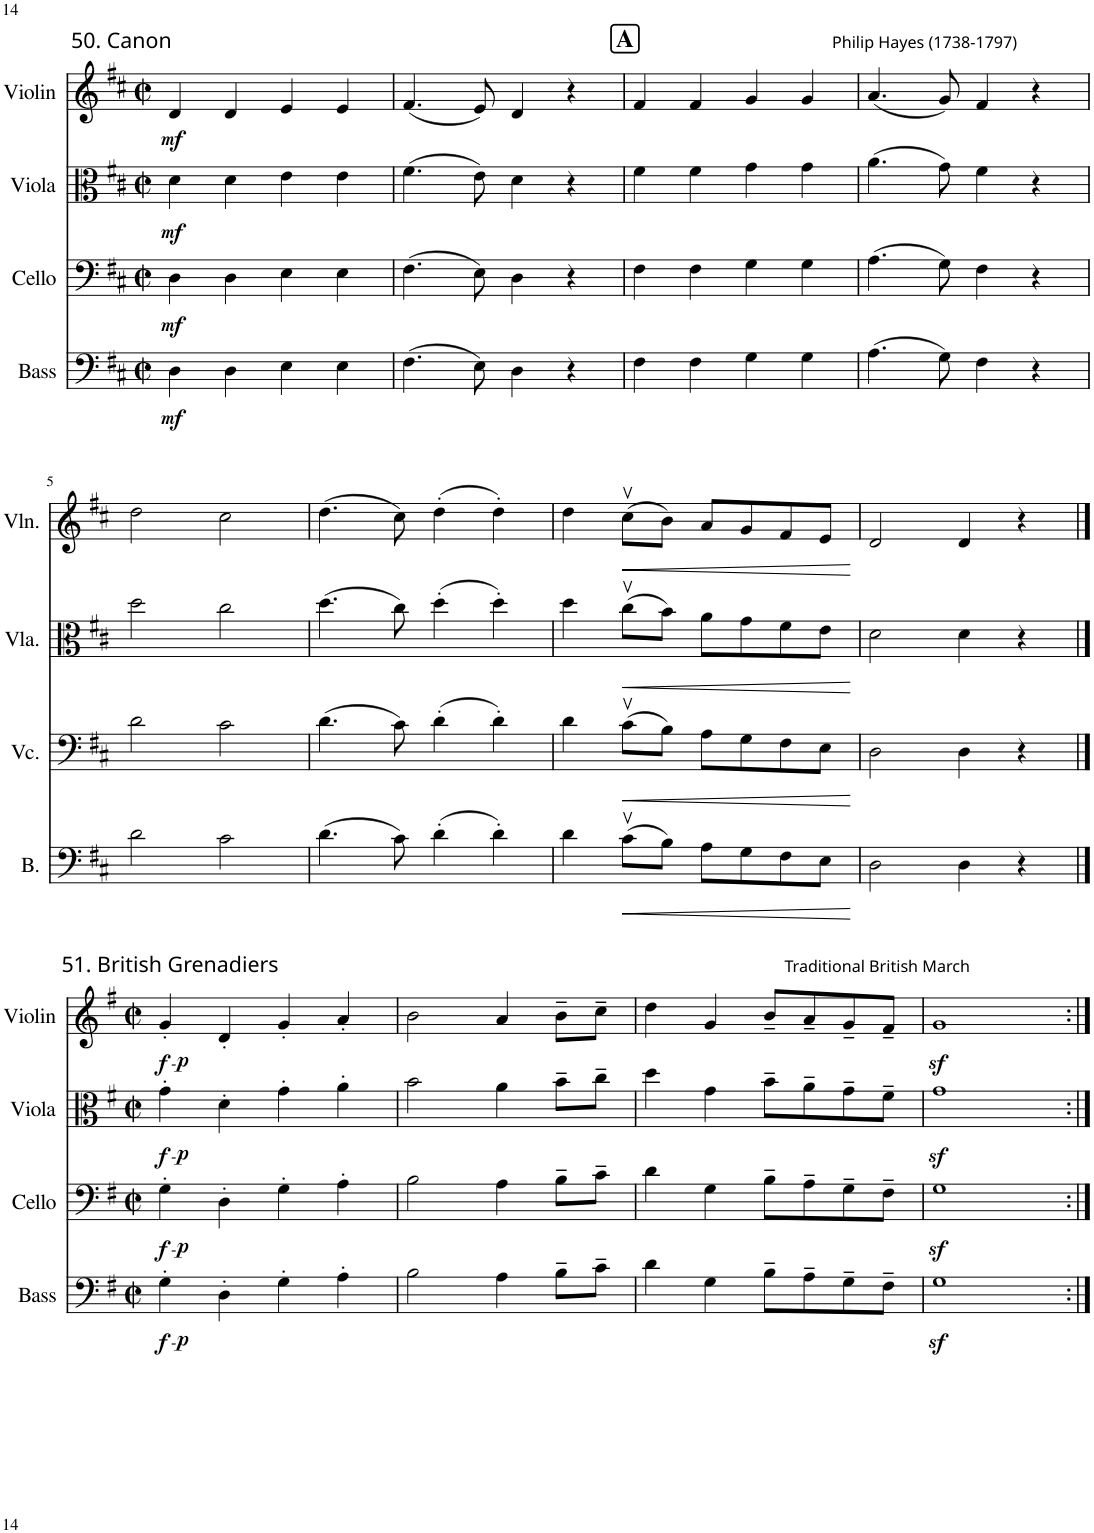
**kern	**dynam	**kern	**dynam	**kern	**dynam	**kern	**dynam
*part4	*part4	*part3	*part3	*part2	*part2	*part1	*part1
*staff4	*staff4	*staff3	*staff3	*staff2	*staff2	*staff1	*staff1
*I"Bass	*	*I"Cello	*	*I"Viola	*	*I"Violin	*
*I'B.	*	*	*	*I'Vla.	*	*I'Vln.	*
!!LO:PB:g=z
*clefF4	*	*clefF4	*	*clefC3	*	*clefG2	*
*Trd7c12	*	*	*	*	*	*	*
*k[f#c#]	*	*k[f#c#]	*	*k[f#c#]	*	*k[f#c#]	*
*M2/2	*	*M2/2	*	*M2/2	*	*M2/2	*
*met(c|)	*	*met(c|)	*	*met(c|)	*	*met(c|)	*
=1	=1	=1	=1	=1	=1	=1	=1
!	!	!	!	!	!	!LO:TX:a:t=50. Canon	!
!	!LO:DY:b	!	!LO:DY:b	!	!LO:DY:b	!	!LO:DY:b
4D\	mf	4D\	mf	4d\	mf	4d/	mf
4D\	.	4D\	.	4d\	.	4d/	.
4E\	.	4E\	.	4e\	.	4e/	.
4E\	.	4E\	.	4e\	.	4e/	.
=2	=2	=2	=2	=2	=2	=2	=2
(4.F#\	.	(4.F#\	.	(4.f#\	.	(4.f#/	.
8E\)	.	8E\)	.	8e\)	.	8e/)	.
4D\	.	4D\	.	4d\	.	4d/	.
4r	.	4r	.	4r	.	4r	.
!!LO:REH:place=s1:a:B:cj:fs=14:t=A
=3	=3	=3	=3	=3	=3	=3	=3
4F#\	.	4F#\	.	4f#\	.	4f#/	.
4F#\	.	4F#\	.	4f#\	.	4f#/	.
4G\	.	4G\	.	4g\	.	4g/	.
4G\	.	4G\	.	4g\	.	4g/	.
=4	=4	=4	=4	=4	=4	=4	=4
!	!	!	!	!	!	!LO:TX:a:t=Philip Hayes (1738-1797)	!
(4.A\	.	(4.A\	.	(4.a\	.	(4.a/	.
8G\)	.	8G\)	.	8g\)	.	8g/)	.
4F#\	.	4F#\	.	4f#\	.	4f#/	.
4r	.	4r	.	4r	.	4r	.
!!LO:LB:g=z
=5	=5	=5	=5	=5	=5	=5	=5
2d\	.	2d\	.	2dd\	.	2dd\	.
2c#\	.	2c#\	.	2cc#\	.	2cc#\	.
=6	=6	=6	=6	=6	=6	=6	=6
(4.d\	.	(4.d\	.	(4.dd\	.	(4.dd\	.
8c#\)	.	8c#\)	.	8cc#\)	.	8cc#\)	.
(4d'\	.	(4d'\	.	(4dd'\	.	(4dd'\	.
4d'\)	.	4d'\)	.	4dd'\)	.	4dd'\)	.
=7	=7	=7	=7	=7	=7	=7	=7
4d\	.	4d\	.	4dd\	.	4dd\	.
!	!LO:HP:b	!	!LO:HP:b	!	!LO:HP:b	!	!LO:HP:b
(8c#v\L	<	(8c#v\L	<	(8cc#v\L	<	(8cc#v\L	<
8B\J)	.	8B\J)	.	8b\J)	.	8b\J)	.
8A\L	.	8A\L	.	8a\L	.	8a/L	.
8G\	.	8G\	.	8g\	.	8g/	.
8F#\	.	8F#\	.	8f#\	.	8f#/	.
8E\J	.	8E\J	.	8e\J	.	8e/J	.
.	[	.	[	.	[	.	[
=8	=8	=8	=8	=8	=8	=8	=8
2D\	.	2D\	.	2d\	.	2d/	.
4D\	.	4D\	.	4d\	.	4d/	.
4r	.	4r	.	4r	.	4r	.
!!LO:LB:g=z
==1	==1	==1	==1	==1	==1	==1	==1
*k[f#]	*	*k[f#]	*	*k[f#]	*	*k[f#]	*
*M2/2	*	*M2/2	*	*M2/2	*	*M2/2	*
*met(c|)	*	*met(c|)	*	*met(c|)	*	*met(c|)	*
!	!	!	!	!	!	!LO:TX:a:t=51. British Grenadiers	!
!	!LO:DY:b	!	!	!	!	!	!
!	!LO:DY:n=1:b	!	!	!	!	!	!
!	!LO:DY:n=2:b	!	!LO:DY:b	!	!	!	!
!	!	!	!LO:DY:n=1:b	!	!	!	!
!	!	!	!LO:DY:n=2:b	!	!LO:DY:b	!	!
!	!	!	!	!	!LO:DY:n=1:b	!	!
!	!	!	!	!	!LO:DY:n=2:b	!	!LO:DY:b
!	!	!	!	!	!	!	!LO:DY:n=1:b
!	!	!	!	!	!	!	!LO:DY:n=2:b
4G'\	p f other-dynamics	4G'\	p f other-dynamics	4g'\	p f other-dynamics	4g'/	f other-dynamics p
4D'\	.	4D'\	.	4d'\	.	4d'/	.
4G'\	.	4G'\	.	4g'\	.	4g'/	.
4A'\	.	4A'\	.	4a'\	.	4a'/	.
=2	=2	=2	=2	=2	=2	=2	=2
2B\	.	2B\	.	2b\	.	2b\	.
4A\	.	4A\	.	4a\	.	4a/	.
8B~\L	.	8B~\L	.	8b~\L	.	8b~\L	.
8c~\J	.	8c~\J	.	8cc~\J	.	8cc~\J	.
=3	=3	=3	=3	=3	=3	=3	=3
4d\	.	4d\	.	4dd\	.	4dd\	.
4G\	.	4G\	.	4g\	.	4g/	.
8B~\L	.	8B~\L	.	8b~\L	.	8b~/L	.
8A~\	.	8A~\	.	8a~\	.	8a~/	.
8G~\	.	8G~\	.	8g~\	.	8g~/	.
8F#~\J	.	8F#~\J	.	8f#~\J	.	8f#~/J	.
=4	=4	=4	=4	=4	=4	=4	=4
!	!	!	!	!	!	!LO:TX:a:t=Traditional British March	!
1Gz<	.	1Gz<	.	1gz<	.	1gz<	.
=:|!	=:|!	=:|!	=:|!	=:|!	=:|!	=:|!	=:|!
*-	*-	*-	*-	*-	*-	*-	*-
